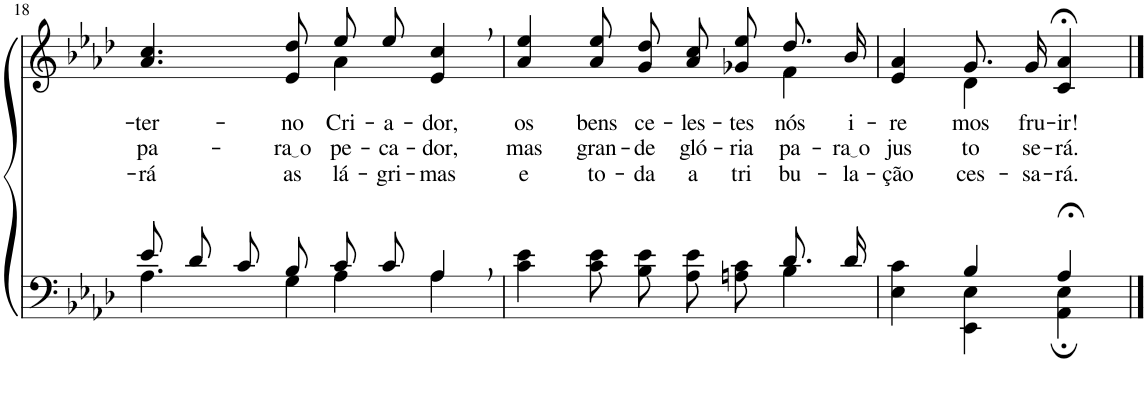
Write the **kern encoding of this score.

**kern	**kern	**text	**text	**text
*part2	*part1	*part1	*part1	*part1
*staff2	*staff1	*staff1	*staff1	*staff1
*I"Parte III e IV	*I"Parte I e II	*	*	*
!!LO:PB:g=z
*clefF4	*clefG2	*	*	*
*k[b-e-a-d-]	*k[b-e-a-d-]	*	*	*
*M4/4	*M4/4	*	*	*
=18	=18	=18	=18	=18
*^	*	*	*	*
*	*^	*	*	*	*
!	!	!	!	!LO:LY:b	!LO:LY:b	!LO:LY:b
*	*	*	*^	*	*	*
8e-/L	2ryy	4.A-\	4.a-/ 4.cc/	2ryy	ter-	pa-	rá
8d-/J	.	.	.	.	.	.	.
8c/L	.	.	.	.	.	.	.
!	!	!	!	!	!LO:LY:b	!LO:LY:b	!LO:LY:b
8B-/J	.	4G\	8e-/ 8dd-/	.	-no	ra o	as
!	!	!	!	!	!LO:LY:b	!LO:LY:b	!LO:LY:b
8c/L	4A-\	.	8ee-/L	4a-\	Cri-	pe-	lá-
!	!	!	!	!	!LO:LY:b	!LO:LY:b	!LO:LY:b
8c/J	.	8ryy	8ee-/J	.	-a-	-ca-	-gri-
!	!	!	!	!	!LO:LY:b	!LO:LY:b	!LO:LY:b
4A-,/	4ryy	4A-\	4e-/, 4cc/,	4ryy	-dor,	-dor,	-mas
=19	=19	=19	=19	=19	=19	=19	=19
!	!	!	!	!	!LO:LY:b	!LO:LY:b	!LO:LY:b
*	*v	*v	*	*	*	*	*
2.ryy	4c\ 4e-\	4a-/ 4ee-/	2.ryy	os	mas	e
!	!	!	!	!LO:LY:b	!LO:LY:b	!LO:LY:b
.	8c\ 8e-\L	8a-\ 8ee-\L	.	bens	gran-	to-
!	!	!	!	!LO:LY:b	!LO:LY:b	!LO:LY:b
.	8B-\ 8e-\J	8g\ 8dd-\J	.	ce-	-de	-da
!	!	!	!	!LO:LY:b	!LO:LY:b	!LO:LY:b
.	8A-\ 8e-\L	8a-\ 8cc\L	.	-les-	gló-	a
!	!	!	!	!LO:LY:b	!LO:LY:b	!LO:LY:b
.	8An\ 8c\J	8g-X\ 8ee-\J	.	-tes	-ria	tri-
!	!	!	!	!LO:LY:b	!LO:LY:b	!LO:LY:b
8.d-/L	4B-\	8.dd-/L	4f\	nós	pa-	-bu-
!	!	!	!	!LO:LY:b	!LO:LY:b	!LO:LY:b
16d-/Jk	.	16b-/Jk	.	i-	ra o	-la-
=20	=20	=20	=20	=20	=20	=20
!	!	!	!	!LO:LY:b	!LO:LY:b	!LO:LY:b
4ryy	4E-\ 4c\	4e-/ 4a-/	4ryy	-re-	jus-	-ção
!	!	!	!	!LO:LY:b	!LO:LY:b	!LO:LY:b
4B-/	4EE-\ 4E-\	8.g/L	4d-\	-mos	-to	ces-
!	!	!	!	!LO:LY:b	!LO:LY:b	!LO:LY:b
.	.	16g/Jk	.	fru-	se-	-sa-
!	!	!	!	!LO:LY:b	!LO:LY:b	!LO:LY:b
4A-;</	4AA-\; 4E-\;	4c/;< 4a-/;<	4ryy	-ir!	-rá.	-rá.
*v	*v	*	*	*	*	*
*	*v	*v	*	*	*
==	==	==	==	==
*-	*-	*-	*-	*-
